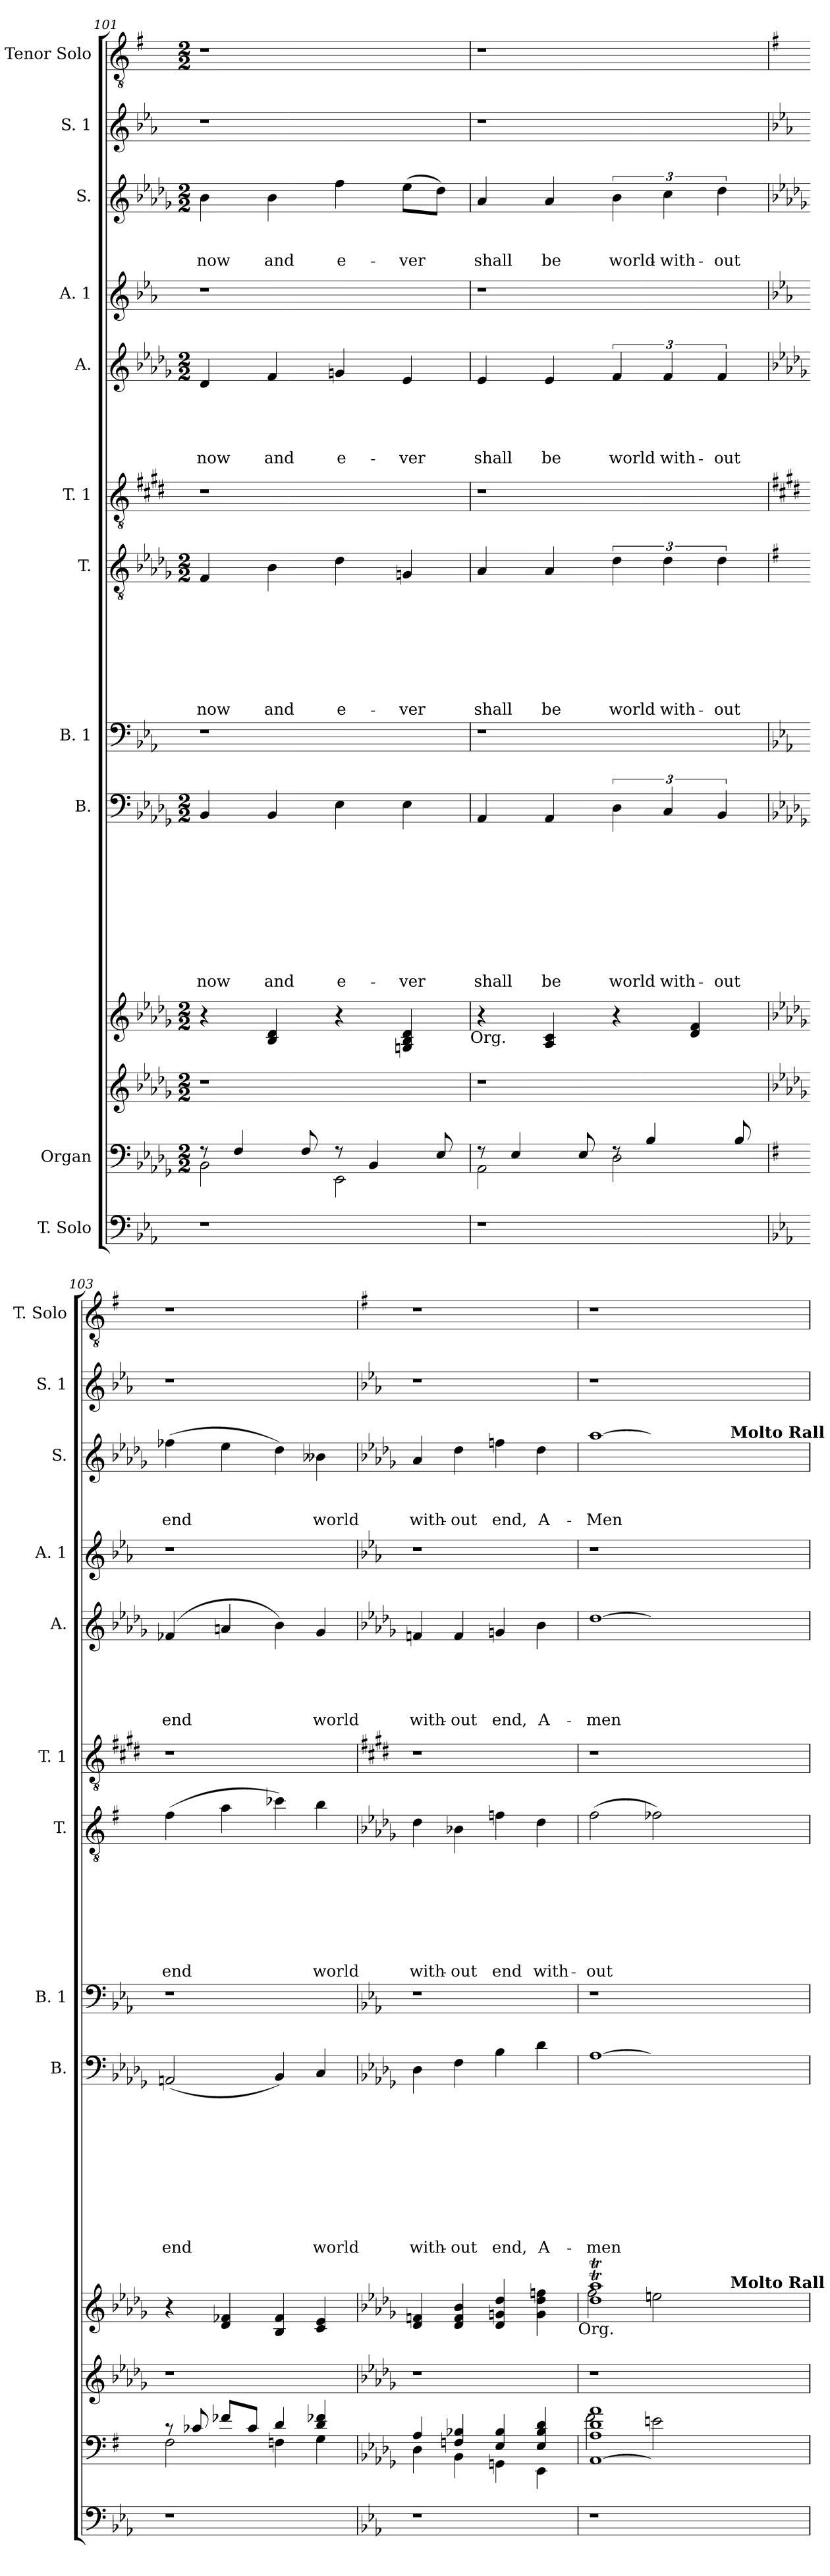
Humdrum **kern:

**kern	**kern	**kern	**kern	**kern	**text	**text	**text	**text	**text	**text	**text	**text	**text	**text	**kern	**kern	**text	**text	**text	**text	**text	**text	**text	**text	**kern	**kern	**text	**text	**text	**text	**text	**kern	**kern	**text	**text	**text	**kern	**kern
*part13	*part12	*part11	*part10	*part9	*part9	*part9	*part9	*part9	*part9	*part9	*part9	*part9	*part9	*part9	*part8	*part7	*part7	*part7	*part7	*part7	*part7	*part7	*part7	*part7	*part6	*part5	*part5	*part5	*part5	*part5	*part5	*part4	*part3	*part3	*part3	*part3	*part2	*part1
*staff13	*staff12	*staff11	*staff10	*staff9	*staff9	*staff9	*staff9	*staff9	*staff9	*staff9	*staff9	*staff9	*staff9	*staff9	*staff8	*staff7	*staff7	*staff7	*staff7	*staff7	*staff7	*staff7	*staff7	*staff7	*staff6	*staff5	*staff5	*staff5	*staff5	*staff5	*staff5	*staff4	*staff3	*staff3	*staff3	*staff3	*staff2	*staff1
*I"T. Solo	*I"Organ	*	*	*I"B.	*	*	*	*	*	*	*	*	*	*	*I"B. 1	*I"T.	*	*	*	*	*	*	*	*	*I"T. 1	*I"A.	*	*	*	*	*	*I"A. 1	*I"S.	*	*	*	*I"S. 1	*I"Tenor Solo
*	*	*	*	*I'B.	*	*	*	*	*	*	*	*	*	*	*I'B. 1	*I'T.	*	*	*	*	*	*	*	*	*I'T. 1	*I'A.	*	*	*	*	*	*I'A. 1	*I'S.	*	*	*	*I'S. 1	*I'T. Solo
!!LO:PB:g=z
*clefF4	*clefF4	*clefG2	*clefG2	*clefF4	*	*	*	*	*	*	*	*	*	*	*clefF4	*clefGv2	*	*	*	*	*	*	*	*	*clefGv2	*clefG2	*	*	*	*	*	*clefG2	*clefG2	*	*	*	*clefG2	*clefGv2
*k[b-e-a-]	*k[b-e-a-d-g-]	*k[b-e-a-d-g-]	*k[b-e-a-d-g-]	*k[b-e-a-d-g-]	*	*	*	*	*	*	*	*	*	*	*k[b-e-a-]	*k[b-e-a-d-g-]	*	*	*	*	*	*	*	*	*k[f#c#g#d#]	*k[b-e-a-d-g-]	*	*	*	*	*	*k[b-e-a-]	*k[b-e-a-d-g-]	*	*	*	*k[b-e-a-]	*k[f#]
*E-:	*D-:	*D-:	*D-:	*D-:	*	*	*	*	*	*	*	*	*	*	*E-:	*D-:	*	*	*	*	*	*	*	*	*E:	*D-:	*	*	*	*	*	*E-:	*D-:	*	*	*	*E-:	*G:
*	*M2/2	*M2/2	*M2/2	*M2/2	*	*	*	*	*	*	*	*	*	*	*	*M2/2	*	*	*	*	*	*	*	*	*	*M2/2	*	*	*	*	*	*	*M2/2	*	*	*	*	*M2/2
=101	=101	=101	=101	=101	=101	=101	=101	=101	=101	=101	=101	=101	=101	=101	=101	=101	=101	=101	=101	=101	=101	=101	=101	=101	=101	=101	=101	=101	=101	=101	=101	=101	=101	=101	=101	=101	=101	=101
*	*^	*	*	*	*	*	*	*	*	*	*	*	*	*	*	*	*	*	*	*	*	*	*	*	*	*	*	*	*	*	*	*	*	*	*	*	*	*
!	!	!	!	!	!	!	!	!	!	!	!	!	!	!	!LO:LY:b	!	!	!	!	!	!	!	!	!	!LO:LY:b	!	!	!	!	!	!	!LO:LY:b	!	!	!	!	!LO:LY:b	!	!
1r	8rF	2BB-\	1r	4r	4BB-/	.	.	.	.	.	.	.	.	.	now	1r	4F/	.	.	.	.	.	.	.	now	1r	4d-/	.	.	.	.	now	1r	4b-\	.	.	now	1r	1r
.	4F/	.	.	.	.	.	.	.	.	.	.	.	.	.	.	.	.	.	.	.	.	.	.	.	.	.	.	.	.	.	.	.	.	.	.	.	.	.	.
!	!	!	!	!	!	!	!	!	!	!	!	!	!	!	!LO:LY:b	!	!	!	!	!	!	!	!	!	!LO:LY:b	!	!	!	!	!	!	!LO:LY:b	!	!	!	!	!LO:LY:b	!	!
.	.	.	.	4B-/ 4d-/	4BB-/	.	.	.	.	.	.	.	.	.	and	.	4B-\	.	.	.	.	.	.	.	and	.	4f/	.	.	.	.	and	.	4b-\	.	.	and	.	.
.	8F/	.	.	.	.	.	.	.	.	.	.	.	.	.	.	.	.	.	.	.	.	.	.	.	.	.	.	.	.	.	.	.	.	.	.	.	.	.	.
!	!	!	!	!	!	!	!	!	!	!	!	!	!	!	!LO:LY:b	!	!	!	!	!	!	!	!	!	!LO:LY:b	!	!	!	!	!	!	!LO:LY:b	!	!	!	!	!LO:LY:b	!	!
.	8rF	2EE-\	.	4r	4E-\	.	.	.	.	.	.	.	.	.	e-	.	4d-\	.	.	.	.	.	.	.	e-	.	4gn/	.	.	.	.	e-	.	4ff\	.	.	e-	.	.
.	4BB-/	.	.	.	.	.	.	.	.	.	.	.	.	.	.	.	.	.	.	.	.	.	.	.	.	.	.	.	.	.	.	.	.	.	.	.	.	.	.
!	!	!	!	!	!	!	!	!	!	!	!	!	!	!	!LO:LY:b	!	!	!	!	!	!	!	!	!	!LO:LY:b	!	!	!	!	!	!	!LO:LY:b	!	!	!	!	!LO:LY:b	!	!
.	.	.	.	4Gn/ 4B-/ 4d-/	4E-\	.	.	.	.	.	.	.	.	.	-ver	.	4Gn/	.	.	.	.	.	.	.	-ver	.	4e-/	.	.	.	.	-ver	.	(>8ee-\L	.	.	-ver	.	.
.	8E-/	.	.	.	.	.	.	.	.	.	.	.	.	.	.	.	.	.	.	.	.	.	.	.	.	.	.	.	.	.	.	.	.	8dd-\J)	.	.	.	.	.
!	!	!	!	!LO:TX:b:t=Org.	!	!	!	!	!	!	!	!	!	!	!	!	!	!	!	!	!	!	!	!	!	!	!	!	!	!	!	!	!	!	!	!	!	!	!
=102	=102	=102	=102	=102	=102	=102	=102	=102	=102	=102	=102	=102	=102	=102	=102	=102	=102	=102	=102	=102	=102	=102	=102	=102	=102	=102	=102	=102	=102	=102	=102	=102	=102	=102	=102	=102	=102	=102	=102
!	!	!	!	!	!	!	!	!	!	!	!	!	!	!	!LO:LY:b	!	!	!	!	!	!	!	!	!	!LO:LY:b	!	!	!	!	!	!	!LO:LY:b	!	!	!	!	!LO:LY:b	!	!
1r	8rF	2AA-\	1r	4r	4AA-/	.	.	.	.	.	.	.	.	.	shall	1r	4A-/	.	.	.	.	.	.	.	shall	1r	4e-/	.	.	.	.	shall	1r	4a-/	.	.	shall	1r	1r
.	4E-/	.	.	.	.	.	.	.	.	.	.	.	.	.	.	.	.	.	.	.	.	.	.	.	.	.	.	.	.	.	.	.	.	.	.	.	.	.	.
!	!	!	!	!	!	!	!	!	!	!	!	!	!	!	!LO:LY:b	!	!	!	!	!	!	!	!	!	!LO:LY:b	!	!	!	!	!	!	!LO:LY:b	!	!	!	!	!LO:LY:b	!	!
.	.	.	.	4A-/ 4c/	4AA-/	.	.	.	.	.	.	.	.	.	be	.	4A-/	.	.	.	.	.	.	.	be	.	4e-/	.	.	.	.	be	.	4a-/	.	.	be	.	.
.	8E-/	.	.	.	.	.	.	.	.	.	.	.	.	.	.	.	.	.	.	.	.	.	.	.	.	.	.	.	.	.	.	.	.	.	.	.	.	.	.
!	!	!	!	!	!	!	!	!	!	!	!	!	!	!	!LO:LY:b	!	!	!	!	!	!	!	!	!	!LO:LY:b	!	!	!	!	!	!	!LO:LY:b	!	!	!	!	!LO:LY:b	!	!
.	8rF	2D-\	.	4r	6D-\	.	.	.	.	.	.	.	.	.	world	.	6d-\	.	.	.	.	.	.	.	world	.	6f/	.	.	.	.	world	.	6b-\	.	.	world-	.	.
.	4B-/	.	.	.	.	.	.	.	.	.	.	.	.	.	.	.	.	.	.	.	.	.	.	.	.	.	.	.	.	.	.	.	.	.	.	.	.	.	.
!	!	!	!	!	!	!	!	!	!	!	!	!	!	!	!LO:LY:b	!	!	!	!	!	!	!	!	!	!LO:LY:b	!	!	!	!	!	!	!LO:LY:b	!	!	!	!	!LO:LY:b	!	!
.	.	.	.	.	6C/	.	.	.	.	.	.	.	.	.	with-	.	6d-\	.	.	.	.	.	.	.	with-	.	6f/	.	.	.	.	with-	.	6cc\	.	.	-with-	.	.
.	.	.	.	4d-/ 4f/	.	.	.	.	.	.	.	.	.	.	.	.	.	.	.	.	.	.	.	.	.	.	.	.	.	.	.	.	.	.	.	.	.	.	.
!	!	!	!	!	!	!	!	!	!	!	!	!	!	!	!LO:LY:b	!	!	!	!	!	!	!	!	!	!LO:LY:b	!	!	!	!	!	!	!LO:LY:b	!	!	!	!	!LO:LY:b	!	!
.	.	.	.	.	6BB-/	.	.	.	.	.	.	.	.	.	-out	.	6d-\	.	.	.	.	.	.	.	-out	.	6f/	.	.	.	.	-out	.	6dd-\	.	.	-out	.	.
.	8B-/	.	.	.	.	.	.	.	.	.	.	.	.	.	.	.	.	.	.	.	.	.	.	.	.	.	.	.	.	.	.	.	.	.	.	.	.	.	.
=103	=103	=103	=103	=103	=103	=103	=103	=103	=103	=103	=103	=103	=103	=103	=103	=103	=103	=103	=103	=103	=103	=103	=103	=103	=103	=103	=103	=103	=103	=103	=103	=103	=103	=103	=103	=103	=103	=103	=103
*	*k[f#]	*	*	*	*	*	*	*	*	*	*	*	*	*	*	*	*k[f#]	*	*	*	*	*	*	*	*	*	*	*	*	*	*	*	*	*	*	*	*	*	*
*	*G:	*	*	*	*	*	*	*	*	*	*	*	*	*	*	*	*G:	*	*	*	*	*	*	*	*	*	*	*	*	*	*	*	*	*	*	*	*	*	*
!	!	!	!	!	!	!	!	!	!	!	!	!	!	!	!LO:LY:b	!	!	!	!	!	!	!	!	!	!LO:LY:b	!	!	!	!	!	!	!LO:LY:b	!	!	!	!	!LO:LY:b	!	!
1r	8rc	2F#\	1r	4r	(<2AAn/	.	.	.	.	.	.	.	.	.	end	1r	(>4f#\	.	.	.	.	.	.	.	end	1r	(4f-X/	.	.	.	.	end	1r	(>4ff-X\	.	.	end	1r	1r
.	8c-X/	.	.	.	.	.	.	.	.	.	.	.	.	.	.	.	.	.	.	.	.	.	.	.	.	.	.	.	.	.	.	.	.	.	.	.	.	.	.
.	8f-X/L	.	.	4d-/ 4f-X/	.	.	.	.	.	.	.	.	.	.	.	.	4a\	.	.	.	.	.	.	.	.	.	4an/	.	.	.	.	.	.	4ee-\	.	.	.	.	.
.	8c-/J	.	.	.	.	.	.	.	.	.	.	.	.	.	.	.	.	.	.	.	.	.	.	.	.	.	.	.	.	.	.	.	.	.	.	.	.	.	.
.	4d/	4Fn\	.	4B-/ 4f-/	4BB-/)	.	.	.	.	.	.	.	.	.	.	.	4cc-X\)	.	.	.	.	.	.	.	.	.	4b-\)	.	.	.	.	.	.	4dd-\)	.	.	.	.	.
!	!	!	!	!	!	!	!	!	!	!	!	!	!	!	!LO:LY:b	!	!	!	!	!	!	!	!	!	!LO:LY:b	!	!	!	!	!	!	!LO:LY:b	!	!	!	!	!LO:LY:b	!	!
.	4d/ 4f-X/	4G\	.	4c/ 4e-/	4C/	.	.	.	.	.	.	.	.	.	world	.	4b\	.	.	.	.	.	.	.	world	.	4g-/	.	.	.	.	world	.	4b--X\	.	.	world	.	.
!!LO:PB:g=z
=104	=104	=104	=104	=104	=104	=104	=104	=104	=104	=104	=104	=104	=104	=104	=104	=104	=104	=104	=104	=104	=104	=104	=104	=104	=104	=104	=104	=104	=104	=104	=104	=104	=104	=104	=104	=104	=104	=104	=104
*	*k[b-e-a-d-g-]	*	*	*	*	*	*	*	*	*	*	*	*	*	*	*	*k[b-e-a-d-g-]	*	*	*	*	*	*	*	*	*	*	*	*	*	*	*	*	*	*	*	*	*	*
*	*D-:	*	*	*	*	*	*	*	*	*	*	*	*	*	*	*	*D-:	*	*	*	*	*	*	*	*	*	*	*	*	*	*	*	*	*	*	*	*	*	*
!	!	!	!	!	!	!	!	!	!	!	!	!	!	!	!LO:LY:b	!	!	!	!	!	!	!	!	!	!LO:LY:b	!	!	!	!	!	!	!LO:LY:b	!	!	!	!	!LO:LY:b	!	!
1r	4A-/	4D-\	1r	4d-/ 4fn/	4D-\	.	.	.	.	.	.	.	.	.	with-	1r	4d-\	.	.	.	.	.	.	.	with-	1r	4fn/	.	.	.	.	with-	1r	4a-/	.	.	with-	1r	1r
!	!	!	!	!	!	!	!	!	!	!	!	!	!	!	!LO:LY:b	!	!	!	!	!	!	!	!	!	!LO:LY:b	!	!	!	!	!	!	!LO:LY:b	!	!	!	!	!LO:LY:b	!	!
.	4Fn/ 4B-X/	4BB-\	.	4d-/ 4f/ 4b-/	4F\	.	.	.	.	.	.	.	.	.	-out	.	4B-X\	.	.	.	.	.	.	.	-out	.	4f/	.	.	.	.	-out	.	4dd-\	.	.	-out	.	.
!	!	!	!	!	!	!	!	!	!	!	!	!	!	!	!LO:LY:b	!	!	!	!	!	!	!	!	!	!LO:LY:b	!	!	!	!	!	!	!LO:LY:b	!	!	!	!	!LO:LY:b	!	!
.	4E-/ 4B-/	4GGn\	.	4d-/ 4gn/ 4dd-/	4B-\	.	.	.	.	.	.	.	.	.	end,	.	4fn\	.	.	.	.	.	.	.	end	.	4gn/	.	.	.	.	end,	.	4ffn\	.	.	end,	.	.
!	!	!	!	!	!	!	!	!	!	!	!	!	!	!	!LO:LY:b	!	!	!	!	!	!	!	!	!	!LO:LY:b	!	!	!	!	!	!	!LO:LY:b	!	!	!	!	!LO:LY:b	!	!
.	4E-/ 4B-/ 4d-/	4EE-\	.	4g\ 4dd-\ 4ffn\	4d-\	.	.	.	.	.	.	.	.	.	A-	.	4d-\	.	.	.	.	.	.	.	with-	.	4b-\	.	.	.	.	A-	.	4dd-\	.	.	A-	.	.
!	!	!	!	!LO:TX:b:t=Org.	!	!	!	!	!	!	!	!	!	!	!	!	!	!	!	!	!	!	!	!	!	!	!	!	!	!	!	!	!	!	!	!	!	!	!
=105	=105	=105	=105	=105	=105	=105	=105	=105	=105	=105	=105	=105	=105	=105	=105	=105	=105	=105	=105	=105	=105	=105	=105	=105	=105	=105	=105	=105	=105	=105	=105	=105	=105	=105	=105	=105	=105	=105	=105
*	*	*	*	*^	*	*	*	*	*	*	*	*	*	*	*	*	*	*	*	*	*	*	*	*	*	*	*	*	*	*	*	*	*	*	*	*	*	*	*
!	!	!	!	!	!	!	!	!	!	!	!	!	!	!	!	!LO:LY:b	!	!	!	!	!	!	!	!	!	!LO:LY:b	!	!	!	!	!	!	!LO:LY:b	!	!	!	!	!LO:LY:b	!	!
*	*	*	*	*	*^	*	*	*	*	*	*	*	*	*	*	*	*	*	*	*	*	*	*	*	*	*	*	*	*	*	*	*	*	*	*^	*	*	*	*	*
1r	[<1AA- 1A- 1d- 1a-	2f\	1r	1dd-T 1aa-T	2ff\	3%2ryy	[>1A-	.	.	.	.	.	.	.	.	.	-men	1r	(>2f\	.	.	.	.	.	.	.	-out	1r	[>1dd-	.	.	.	.	-men	1r	[>1aa-	3%2ryy	.	.	-Men	1r	1r
.	.	2en\	.	.	2een\	.	.	.	.	.	.	.	.	.	.	.	.	.	2f-X\)	.	.	.	.	.	.	.	.	.	.	.	.	.	.	.	.	.	.	.	.	.	.	.
.	.	.	.	.	.	6..ryy	.	.	.	.	.	.	.	.	.	.	.	.	.	.	.	.	.	.	.	.	.	.	.	.	.	.	.	.	.	.	6..ryy	.	.	.	.	.
!	!	!	!	!	!	!	!	!	!	!	!	!	!	!	!	!	!	!	!	!	!	!	!	!	!	!	!	!	!	!	!	!	!	!	!	!	!LO:TX:a:B:t=Molto Rall	!	!	!	!	!
!	!	!	!	!	!	!LO:TX:a:B:t=Molto Rall	!	!	!	!	!	!	!	!	!	!	!	!	!	!	!	!	!	!	!	!	!	!	!	!	!	!	!	!	!	!	!	!	!	!	!	!
.	.	.	.	.	.	24ryy	.	.	.	.	.	.	.	.	.	.	.	.	.	.	.	.	.	.	.	.	.	.	.	.	.	.	.	.	.	.	24ryy	.	.	.	.	.
*	*v	*v	*	*v	*v	*v	*	*	*	*	*	*	*	*	*	*	*	*	*	*	*	*	*	*	*	*	*	*	*	*	*	*	*	*	*	*v	*v	*	*	*	*	*
=	=	=	=	=	=	=	=	=	=	=	=	=	=	=	=	=	=	=	=	=	=	=	=	=	=	=	=	=	=	=	=	=	=	=	=	=	=	=
*-	*-	*-	*-	*-	*-	*-	*-	*-	*-	*-	*-	*-	*-	*-	*-	*-	*-	*-	*-	*-	*-	*-	*-	*-	*-	*-	*-	*-	*-	*-	*-	*-	*-	*-	*-	*-	*-	*-
